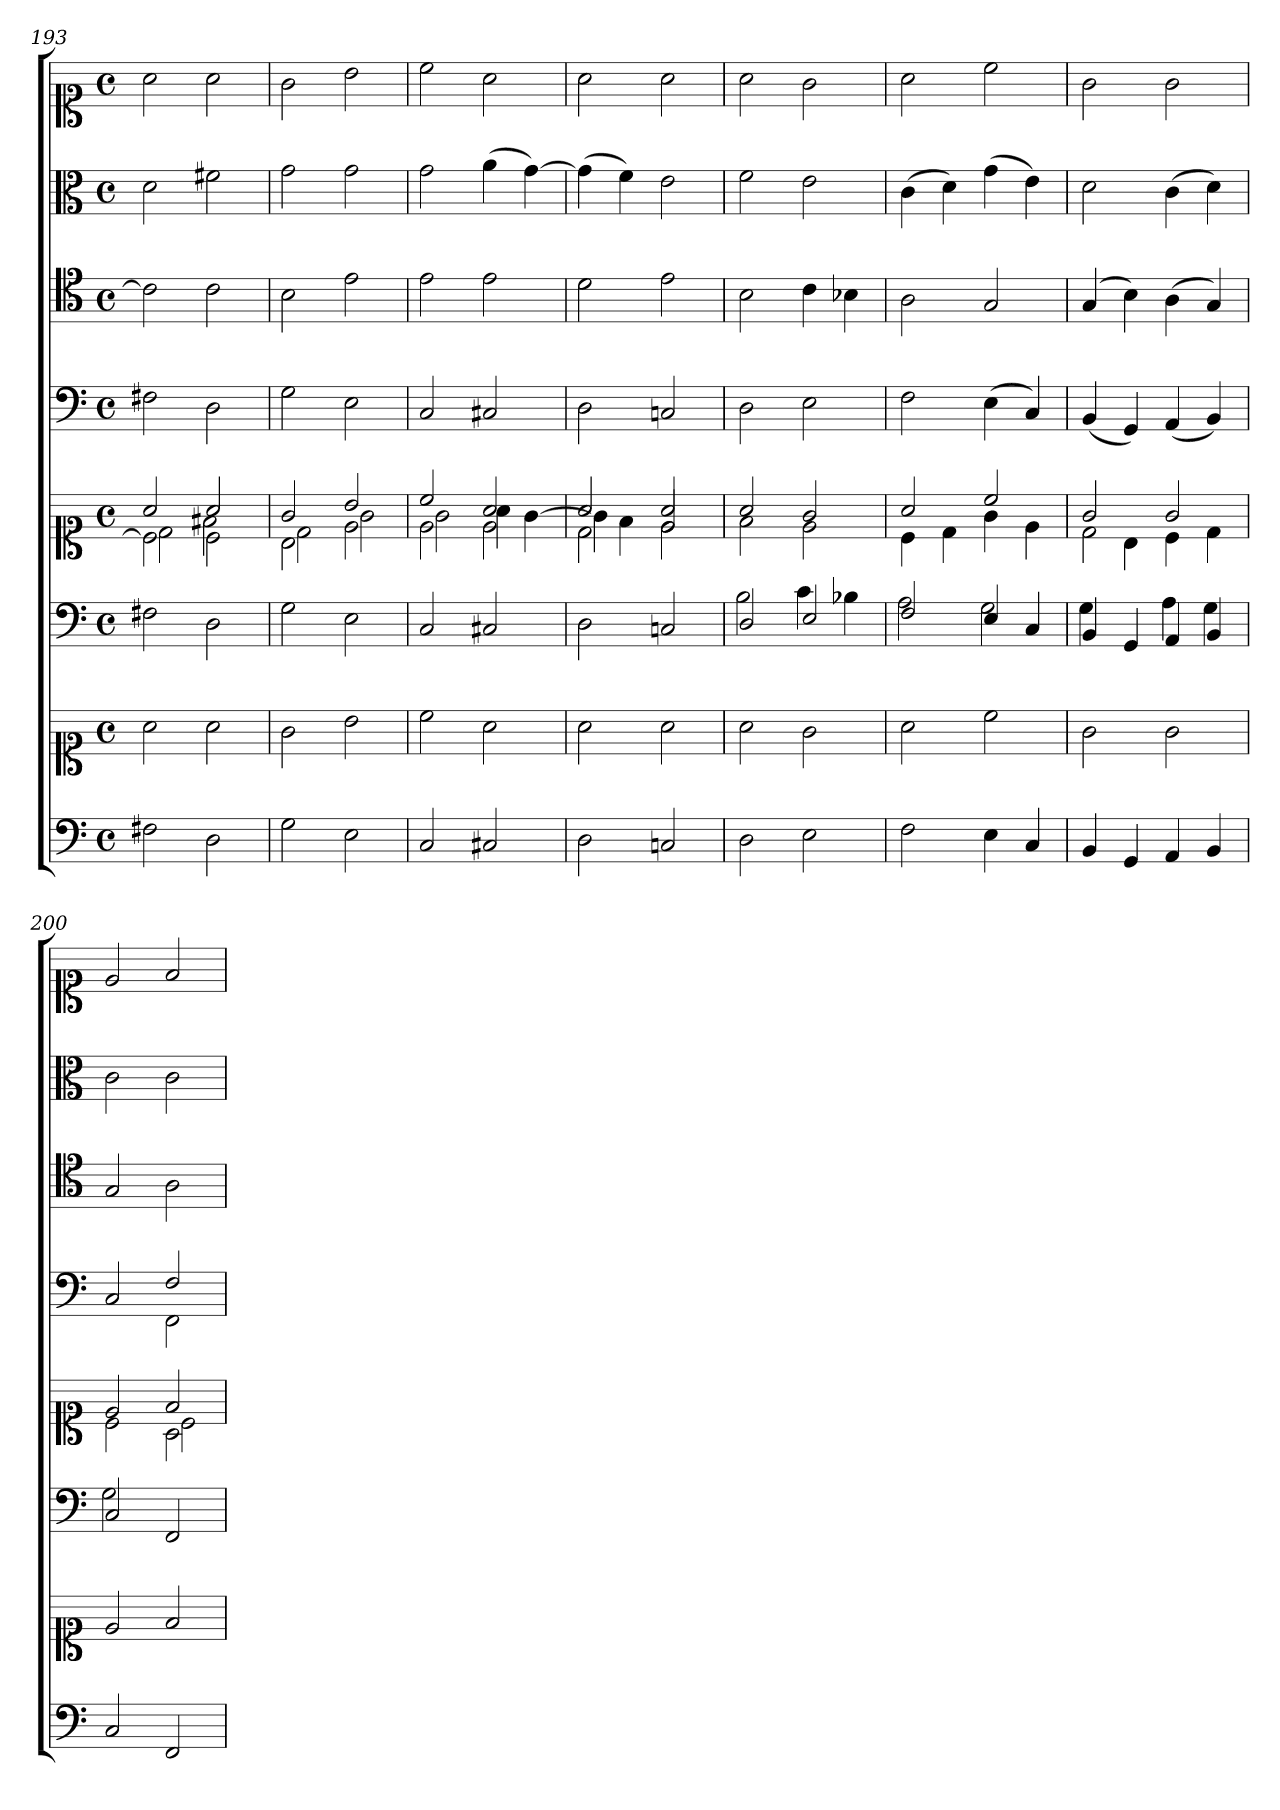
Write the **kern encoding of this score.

**kern	**kern	**kern	**kern	**kern	**kern	**kern	**kern
*part6	*part6	*part5	*part5	*part4	*part3	*part2	*part1
*staff8	*staff7	*staff6	*staff5	*staff4	*staff3	*staff2	*staff1
*clefF4	*clefC1	*clefF4	*clefC1	*clefF4	*clefC4	*clefC3	*clefC1
*k[]	*k[]	*k[]	*k[]	*k[]	*k[]	*k[]	*k[]
*M4/4	*M4/4	*M4/4	*M4/4	*M4/4	*M4/4	*M4/4	*M4/4
*met(c)	*met(c)	*met(c)	*met(c)	*met(c)	*met(c)	*met(c)	*met(c)
=193	=193	=193	=193	=193	=193	=193	=193
*	*	*	*^	*	*	*	*
*	*	*	*	*^	*	*	*	*
2F#X	2a	2F#X	2a	2c]	2d\	2F#X	2c]	2d	2a
2D	2a	2D	2a	2c	2f#X\	2D	2c	2f#X	2a
=194	=194	=194	=194	=194	=194	=194	=194	=194	=194
2G	2g	2G	2g	2B	2d\	2G	2B	2g	2g
2E	2b	2E	2b	2e	2g\	2E	2e	2g	2b
=195	=195	=195	=195	=195	=195	=195	=195	=195	=195
2C	2cc	2C	2cc	2e	2g\	2C	2e	2g	2cc
2C#X	2a	2C#X	2a	2e	4a\	2C#X	2e	(4a	2a
.	.	.	.	.	[4g\	.	.	[4g)	.
=196	=196	=196	=196	=196	=196	=196	=196	=196	=196
2D	2a	2D	2a	2d	4g\]	2D	2d	(4g]	2a
.	.	.	.	.	4f\	.	.	4f)	.
2Cn	2a	2Cn	2a	2e	2e/	2Cn	2e	2e	2a
*	*	*	*	*v	*v	*	*	*	*
=197	=197	=197	=197	=197	=197	=197	=197	=197
*	*	*^	*	*	*	*	*	*
2D	2a	2D	2B	2a	2f	2D	2B	2f	2a
2E	2g	2E	4c	2g	2e	2E	4c	2e	2g
.	.	.	4B-X	.	.	.	4B-X	.	.
=198	=198	=198	=198	=198	=198	=198	=198	=198	=198
2F	2a	2F	2A	2a	4c	2F	2A	(4c	2a
.	.	.	.	.	4d	.	.	4d)	.
4E	2cc	4E	2G	2cc	4g	(4E	2G	(4g	2cc
4C	.	4C	.	.	4e	4C)	.	4e)	.
=199	=199	=199	=199	=199	=199	=199	=199	=199	=199
*	*	*	*	*	*^	*	*	*	*
4BB	2g	4BB	4G	2g	4ryy	2d\	(4BB	(4G	2d	2g
4GG	.	4GG	4ryy	.	4B	.	4GG)	4B)	.	.
4AA	2g	4AA	4A	2g	4ryy	4c\	(4AA	(4A	(4c	2g
4BB	.	4BB	4G	.	4ryy	4d\	4BB)	4G)	4d)	.
=200	=200	=200	=200	=200	=200	=200	=200	=200	=200	=200
*	*	*	*	*	*	*	*^	*	*	*
2C	2e	2C	2G	2e	2ryy	2c\	2C	2ryy	2G	2c	2e
2FF	2f	2FF	2ryy	2f	2A	2c\	2F	2FF	2A	2c	2f
*	*	*v	*v	*	*	*	*v	*v	*	*	*
*	*	*	*v	*v	*v	*	*	*	*
=	=	=	=	=	=	=	=
*-	*-	*-	*-	*-	*-	*-	*-
